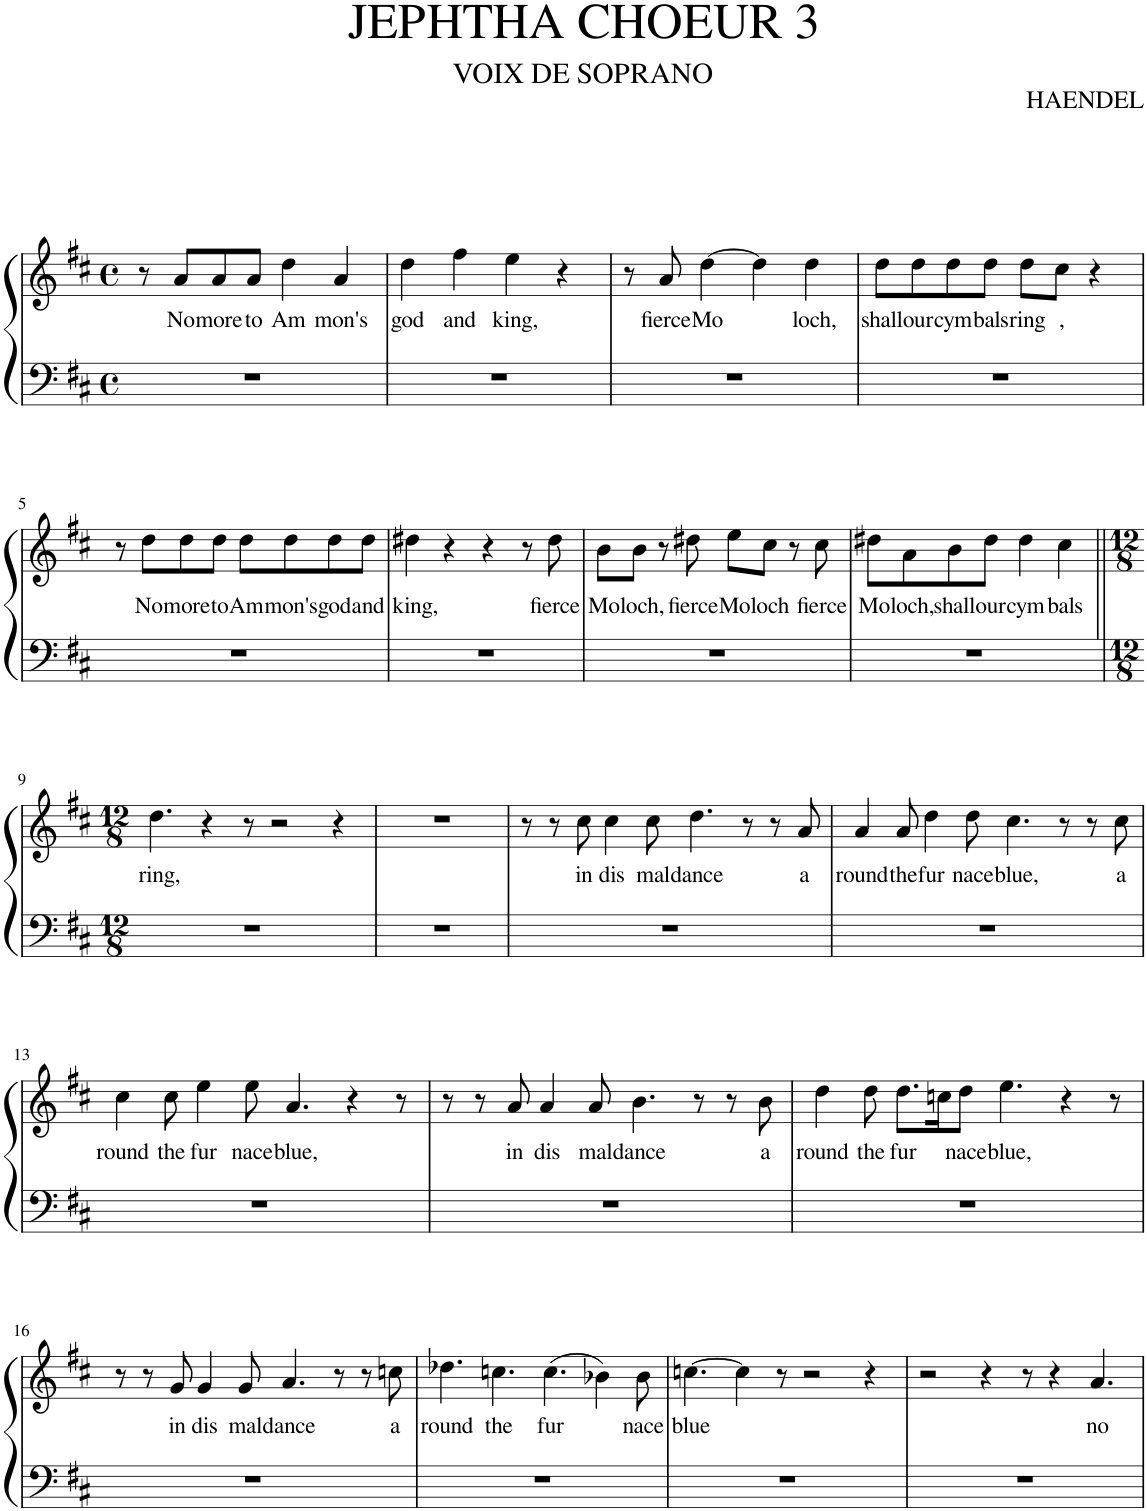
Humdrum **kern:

**kern	**kern	**text
*part1	*part1	*part1
*staff2	*staff1	*staff1
*I"Piano	*	*
*I'Pno.	*	*
*clefF4	*clefG2	*
*k[f#c#]	*k[f#c#]	*
*M4/4	*M4/4	*
*met(c)	*met(c)	*
=1	=1	=1
1r	8r	.
!	!	!LO:LY:b
.	8a/L	No
!	!	!LO:LY:b
.	8a/	more
!	!	!LO:LY:b
.	8a/J	to
!	!	!LO:LY:b
.	4dd\	Am
!	!	!LO:LY:b
.	4a/	mon's
=2	=2	=2
!	!	!LO:LY:b
1r	4dd\	god
!	!	!LO:LY:b
.	4ff#\	and
!	!	!LO:LY:b
.	4ee\	king,
.	4r	.
=3	=3	=3
1r	8r	.
!	!	!LO:LY:b
.	8a/	fierce
!	!	!LO:LY:b
.	[4dd\	Mo
.	4dd\]	.
!	!	!LO:LY:b
.	4dd\	loch,
=4	=4	=4
!	!	!LO:LY:b
1r	8dd\L	shall
!	!	!LO:LY:b
.	8dd\	our
!	!	!LO:LY:b
.	8dd\	cym
!	!	!LO:LY:b
.	8dd\J	bals
!	!	!LO:LY:b
.	8dd\L	ring
!	!	!LO:LY:b
.	8cc#\J	,
.	4r	.
!!LO:LB:g=z
=5	=5	=5
1r	8r	.
!	!	!LO:LY:b
.	8dd\L	No
!	!	!LO:LY:b
.	8dd\	more
!	!	!LO:LY:b
.	8dd\J	to
!	!	!LO:LY:b
.	8dd\L	Am
!	!	!LO:LY:b
.	8dd\	mon's
!	!	!LO:LY:b
.	8dd\	god
!	!	!LO:LY:b
.	8dd\J	and
=6	=6	=6
!	!	!LO:LY:b
1r	4dd#X\	king,
.	4r	.
.	4r	.
.	8r	.
!	!	!LO:LY:b
.	8dd#\	fierce
=7	=7	=7
!	!	!LO:LY:b
1r	8b\L	Mo
!	!	!LO:LY:b
.	8b\J	loch,
.	8r	.
!	!	!LO:LY:b
.	8dd#X\	fierce
!	!	!LO:LY:b
.	8ee\L	Mo
!	!	!LO:LY:b
.	8cc#\J	loch
.	8r	.
!	!	!LO:LY:b
.	8cc#\	fierce
=8	=8	=8
!	!	!LO:LY:b
1r	8dd#X\L	Mo
!	!	!LO:LY:b
.	8a\	loch,
!	!	!LO:LY:b
.	8b\	shall
!	!	!LO:LY:b
.	8dd#\J	our
!	!	!LO:LY:b
.	4dd#\	cym
!	!	!LO:LY:b
.	4cc#\	bals
!!LO:LB:g=z
=9||	=9||	=9||
*M12/8	*M12/8	*
!	!	!LO:LY:b
1.r	4.dd\	ring,
.	4r	.
.	8r	.
.	2r	.
.	4r	.
=10	=10	=10
1.r	1.r	.
=11	=11	=11
1.r	8r	.
.	8r	.
!	!	!LO:LY:b
.	8cc#\	in
!	!	!LO:LY:b
.	4cc#\	dis
!	!	!LO:LY:b
.	8cc#\	mal
!	!	!LO:LY:b
.	4.dd\	dance
.	8r	.
.	8r	.
!	!	!LO:LY:b
.	8a/	a
=12	=12	=12
!	!	!LO:LY:b
1.r	4a/	round
!	!	!LO:LY:b
.	8a/	the
!	!	!LO:LY:b
.	4dd\	fur
!	!	!LO:LY:b
.	8dd\	nace
!	!	!LO:LY:b
.	4.cc#\	blue,
.	8r	.
.	8r	.
!	!	!LO:LY:b
.	8cc#\	a
!!LO:LB:g=z
=13	=13	=13
!	!	!LO:LY:b
1.r	4cc#\	round
!	!	!LO:LY:b
.	8cc#\	the
!	!	!LO:LY:b
.	4ee\	fur
!	!	!LO:LY:b
.	8ee\	nace
!	!	!LO:LY:b
.	4.a/	blue,
.	4r	.
.	8r	.
=14	=14	=14
1.r	8r	.
.	8r	.
!	!	!LO:LY:b
.	8a/	in
!	!	!LO:LY:b
.	4a/	dis
!	!	!LO:LY:b
.	8a/	mal
!	!	!LO:LY:b
.	4.b\	dance
.	8r	.
.	8r	.
!	!	!LO:LY:b
.	8b\	a
=15	=15	=15
!	!	!LO:LY:b
1.r	4dd\	round
!	!	!LO:LY:b
.	8dd\	the
!	!	!LO:LY:b
.	8.dd\L	fur
.	16ccn\K	.
!	!	!LO:LY:b
.	8dd\J	nace
!	!	!LO:LY:b
.	4.ee\	blue,
.	4r	.
.	8r	.
!!LO:LB:g=z
=16	=16	=16
1.r	8r	.
.	8r	.
!	!	!LO:LY:b
.	8g/	in
!	!	!LO:LY:b
.	4g/	dis
!	!	!LO:LY:b
.	8g/	mal
!	!	!LO:LY:b
.	4.a/	dance
.	8r	.
.	8r	.
!	!	!LO:LY:b
.	8ccn\	a
=17	=17	=17
!	!	!LO:LY:b
1.r	4.dd-X\	round
!	!	!LO:LY:b
.	4.ccn\	the
!	!	!LO:LY:b
.	(4.cc\	fur
.	4b-X\)	.
!	!	!LO:LY:b
.	8b-\	nace
=18	=18	=18
!	!	!LO:LY:b
1.r	[4.ccn\	blue
.	4cc\]	.
.	8r	.
.	2r	.
.	4r	.
=19	=19	=19
1.r	2r	.
.	4r	.
.	8r	.
.	4r	.
!	!	!LO:LY:b
.	4.a/	no
=	=	=
*-	*-	*-
